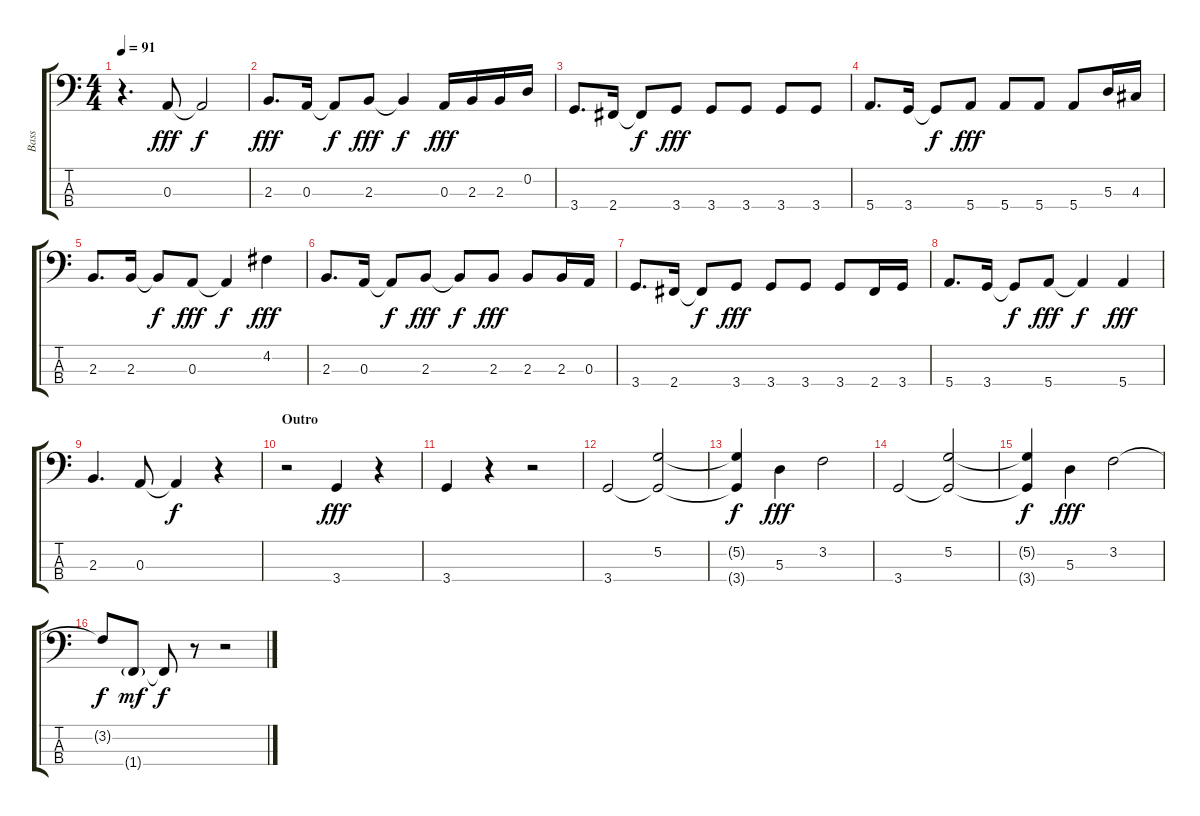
\track ("Bass" "Bass") {instrument electricbassfinger}
\staff {score tabs}
\tuning (G2 D2 A1 E1) {hide}
\ts (4 4)
\tempo 91
\clef f4
\ks c
r.4{d dy fff} 0.3.8 0.3{t}.2{dy f} |
2.3.8{d dy fff} 0.3.16 0.3{t}.8{dy f} 2.3.8{dy fff} 2.3{t}.4{dy f} 0.3.16{dy fff} 2.3.16 2.3.16 0.2.16 |
3.4.8{d} 2.4.16 2.4{t}.8{dy f} 3.4.8{dy fff} 3.4.8 3.4.8 3.4.8 3.4.8 |
5.4.8{d} 3.4.16 3.4{t}.8{dy f} 5.4.8{dy fff} 5.4.8 5.4.8 5.4.8 5.3.16 4.3.16 |
2.3.8{d} 2.3.16 2.3{t}.8{dy f} 0.3.8{dy fff} 0.3{t}.4{dy f} 4.2.4{dy fff} |
2.3.8{d} 0.3.16 0.3{t}.8{dy f} 2.3.8{dy fff} 2.3{t}.8{dy f} 2.3.8{dy fff} 2.3.8 2.3.16 0.3.16 |
3.4.8{d} 2.4.16 2.4{t}.8{dy f} 3.4.8{dy fff} 3.4.8 3.4.8 3.4.8 2.4.16 3.4.16 |
5.4.8{d} 3.4.16 3.4{t}.8{dy f} 5.4.8{dy fff} 5.4{t}.4{dy f} 5.4.4{dy fff} |
2.3.4{d} 0.3.8 0.3{t}.4{dy f} r.4 |
\section ("" "Outro")
r.2 3.4.4{dy fff} r.4 |
3.4.4 r.4 r.2 |
3.4.2 (5.2 3.4{t}).2 |
(5.2{t} 3.4{t}).4{dy f} 5.3.4{dy fff} 3.2.2 |
3.4.2 (5.2 3.4{t}).2 |
(5.2{t} 3.4{t}).4{dy f} 5.3.4{dy fff} 3.2.2 |
3.2{t}.8{dy f} 1.4{g}.8{dy mf} 1.4{t}.8{dy f} r.8 r.2
